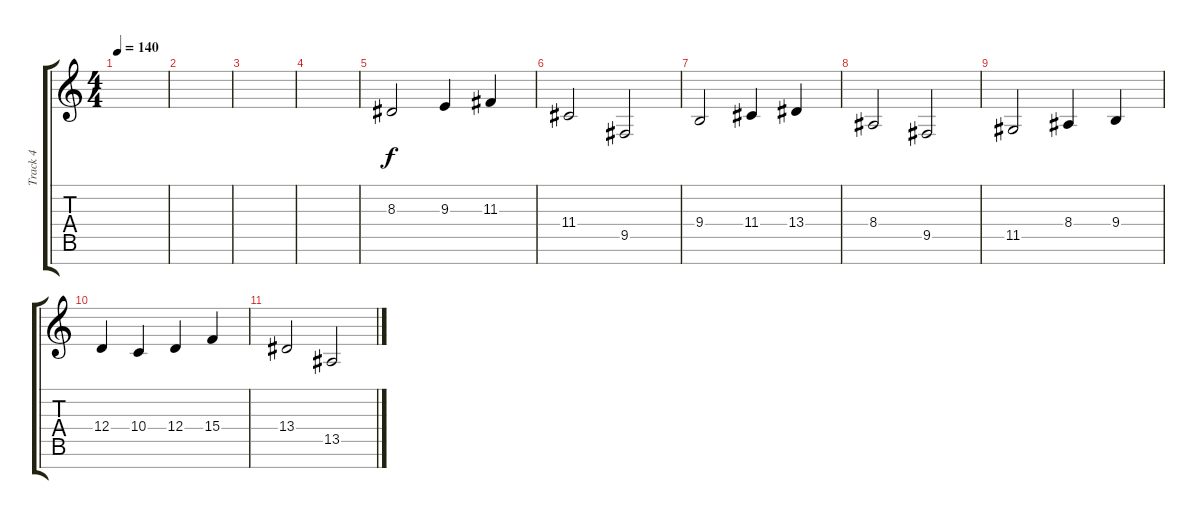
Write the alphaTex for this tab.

\track ("Track 4" "Track 4") {instrument frenchhorn}
\staff {score tabs}
\tuning (E4 B3 G3 D3 A2 E2 B1) {hide}
\ts (4 4)
\tempo 140
\clef g2
\ks c
|
|
|
|
8.3.2 9.3.4 11.3.4 |
11.4.2 9.5.2 |
9.4.2 11.4.4 13.4.4 |
8.4.2 9.5.2 |
11.5.2 8.4.4 9.4.4 |
12.4.4 10.4.4 12.4.4 15.4.4 |
13.4.2 13.5.2
